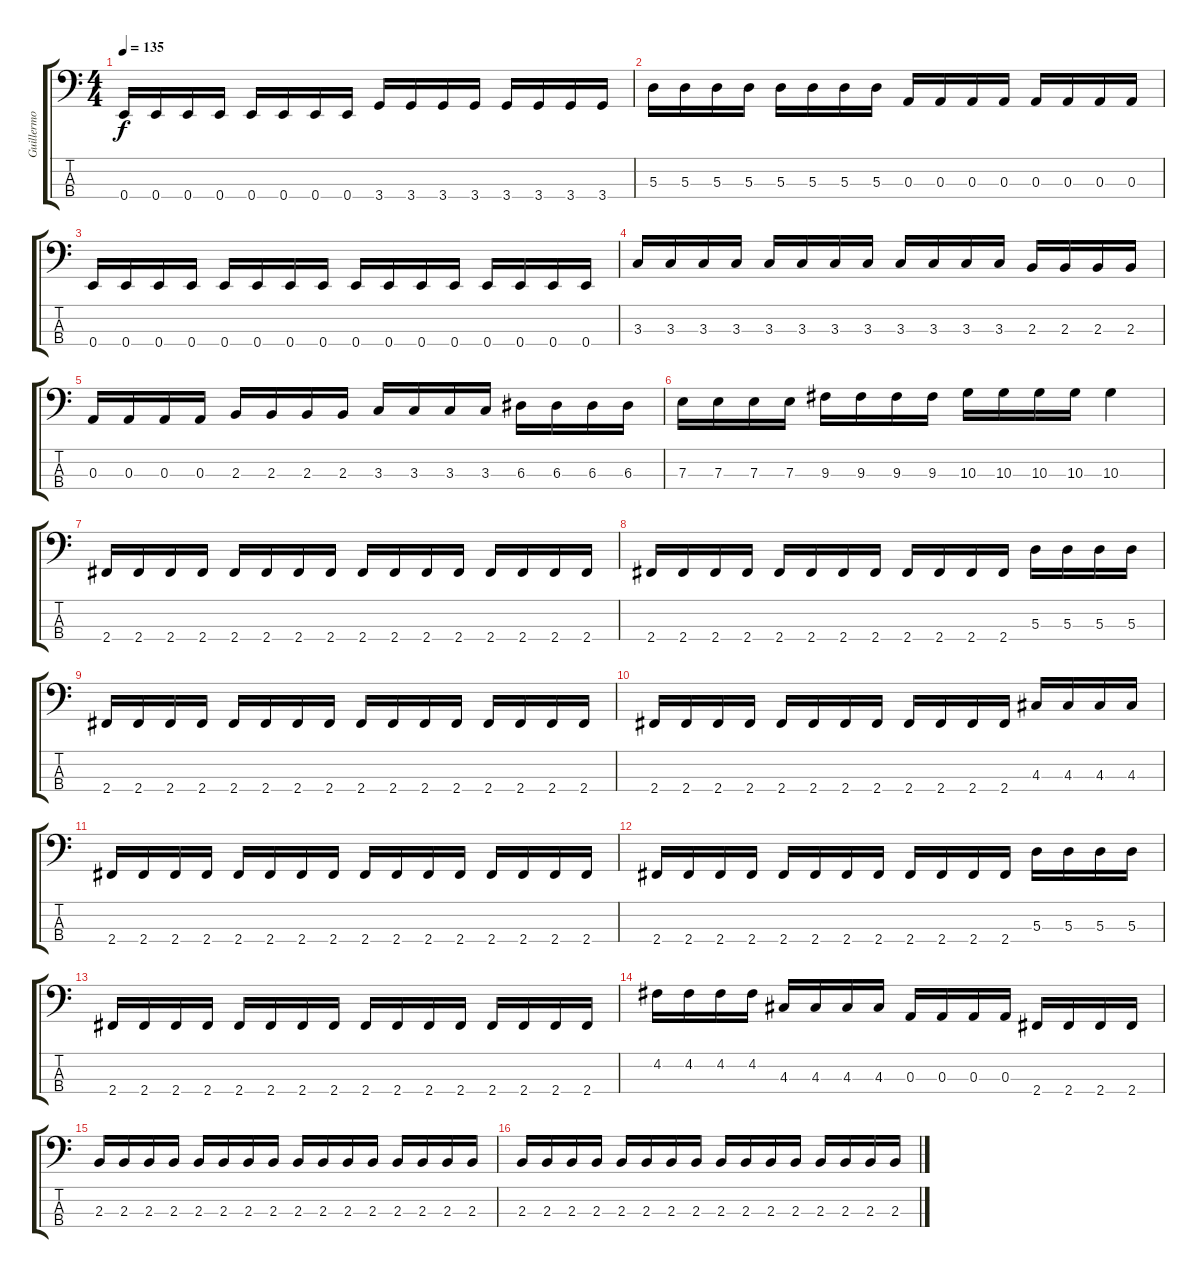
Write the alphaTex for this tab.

\track ("Guillermo Sánchez" "Guillermo ") {instrument electricbasspick}
\staff {score tabs}
\tuning (G2 D2 A1 E1) {hide}
\ts (4 4)
\tempo 135
\clef f4
\ks c
0.4.16{dy f} 0.4.16 0.4.16 0.4.16 0.4.16 0.4.16 0.4.16 0.4.16 3.4.16 3.4.16 3.4.16 3.4.16 3.4.16 3.4.16 3.4.16 3.4.16 |
5.3.16 5.3.16 5.3.16 5.3.16 5.3.16 5.3.16 5.3.16 5.3.16 0.3.16 0.3.16 0.3.16 0.3.16 0.3.16 0.3.16 0.3.16 0.3.16 |
0.4.16 0.4.16 0.4.16 0.4.16 0.4.16 0.4.16 0.4.16 0.4.16 0.4.16 0.4.16 0.4.16 0.4.16 0.4.16 0.4.16 0.4.16 0.4.16 |
3.3.16 3.3.16 3.3.16 3.3.16 3.3.16 3.3.16 3.3.16 3.3.16 3.3.16 3.3.16 3.3.16 3.3.16 2.3.16 2.3.16 2.3.16 2.3.16 |
0.3.16 0.3.16 0.3.16 0.3.16 2.3.16 2.3.16 2.3.16 2.3.16 3.3.16 3.3.16 3.3.16 3.3.16 6.3.16 6.3.16 6.3.16 6.3.16 |
7.3.16 7.3.16 7.3.16 7.3.16 9.3.16 9.3.16 9.3.16 9.3.16 10.3.16 10.3.16 10.3.16 10.3.16 10.3.4 |
2.4.16 2.4.16 2.4.16 2.4.16 2.4.16 2.4.16 2.4.16 2.4.16 2.4.16 2.4.16 2.4.16 2.4.16 2.4.16 2.4.16 2.4.16 2.4.16 |
2.4.16 2.4.16 2.4.16 2.4.16 2.4.16 2.4.16 2.4.16 2.4.16 2.4.16 2.4.16 2.4.16 2.4.16 5.3.16 5.3.16 5.3.16 5.3.16 |
2.4.16 2.4.16 2.4.16 2.4.16 2.4.16 2.4.16 2.4.16 2.4.16 2.4.16 2.4.16 2.4.16 2.4.16 2.4.16 2.4.16 2.4.16 2.4.16 |
2.4.16 2.4.16 2.4.16 2.4.16 2.4.16 2.4.16 2.4.16 2.4.16 2.4.16 2.4.16 2.4.16 2.4.16 4.3.16 4.3.16 4.3.16 4.3.16 |
2.4.16 2.4.16 2.4.16 2.4.16 2.4.16 2.4.16 2.4.16 2.4.16 2.4.16 2.4.16 2.4.16 2.4.16 2.4.16 2.4.16 2.4.16 2.4.16 |
2.4.16 2.4.16 2.4.16 2.4.16 2.4.16 2.4.16 2.4.16 2.4.16 2.4.16 2.4.16 2.4.16 2.4.16 5.3.16 5.3.16 5.3.16 5.3.16 |
2.4.16 2.4.16 2.4.16 2.4.16 2.4.16 2.4.16 2.4.16 2.4.16 2.4.16 2.4.16 2.4.16 2.4.16 2.4.16 2.4.16 2.4.16 2.4.16 |
4.2.16 4.2.16 4.2.16 4.2.16 4.3.16 4.3.16 4.3.16 4.3.16 0.3.16 0.3.16 0.3.16 0.3.16 2.4.16 2.4.16 2.4.16 2.4.16 |
2.3.16 2.3.16 2.3.16 2.3.16 2.3.16 2.3.16 2.3.16 2.3.16 2.3.16 2.3.16 2.3.16 2.3.16 2.3.16 2.3.16 2.3.16 2.3.16 |
2.3.16 2.3.16 2.3.16 2.3.16 2.3.16 2.3.16 2.3.16 2.3.16 2.3.16 2.3.16 2.3.16 2.3.16 2.3.16 2.3.16 2.3.16 2.3.16
